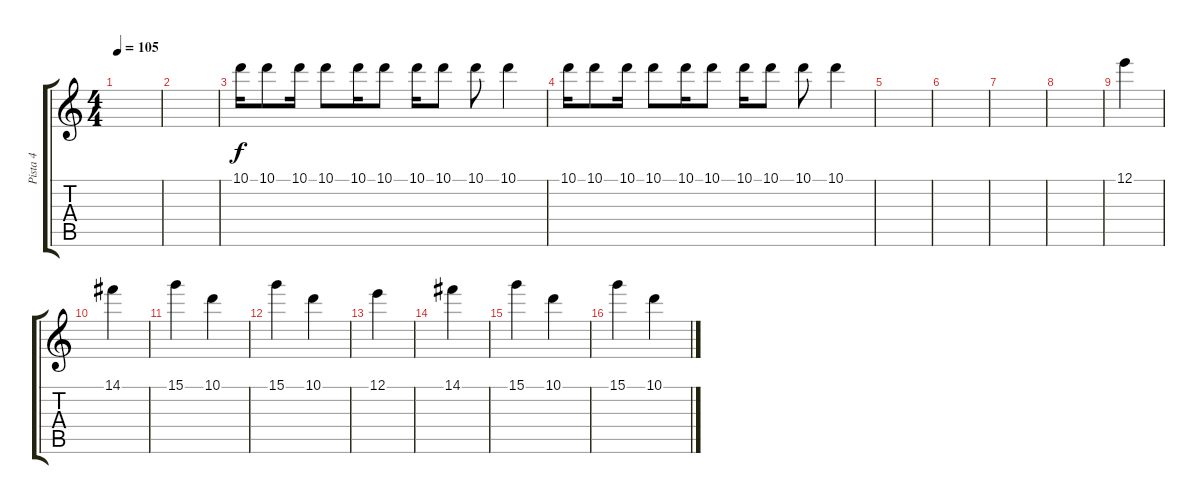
\track ("Pista 4" "Pista 4") {instrument acousticguitarsteel}
\staff {score tabs}
\tuning (E4 B3 G3 D3 A2 E2) {hide}
\ts (4 4)
\tempo 105
\clef g2
\ks c
|
|
10.1.16 10.1.8 10.1.16 10.1.8 10.1.16 10.1.8 10.1.16 10.1.8 10.1.8 10.1.4 |
10.1.16 10.1.8 10.1.16 10.1.8 10.1.16 10.1.8 10.1.16 10.1.8 10.1.8 10.1.4 |
|
|
|
|
12.1.4 |
14.1.4 |
15.1.4 10.1.4 |
15.1.4 10.1.4 |
12.1.4 |
14.1.4 |
15.1.4 10.1.4 |
15.1.4 10.1.4
